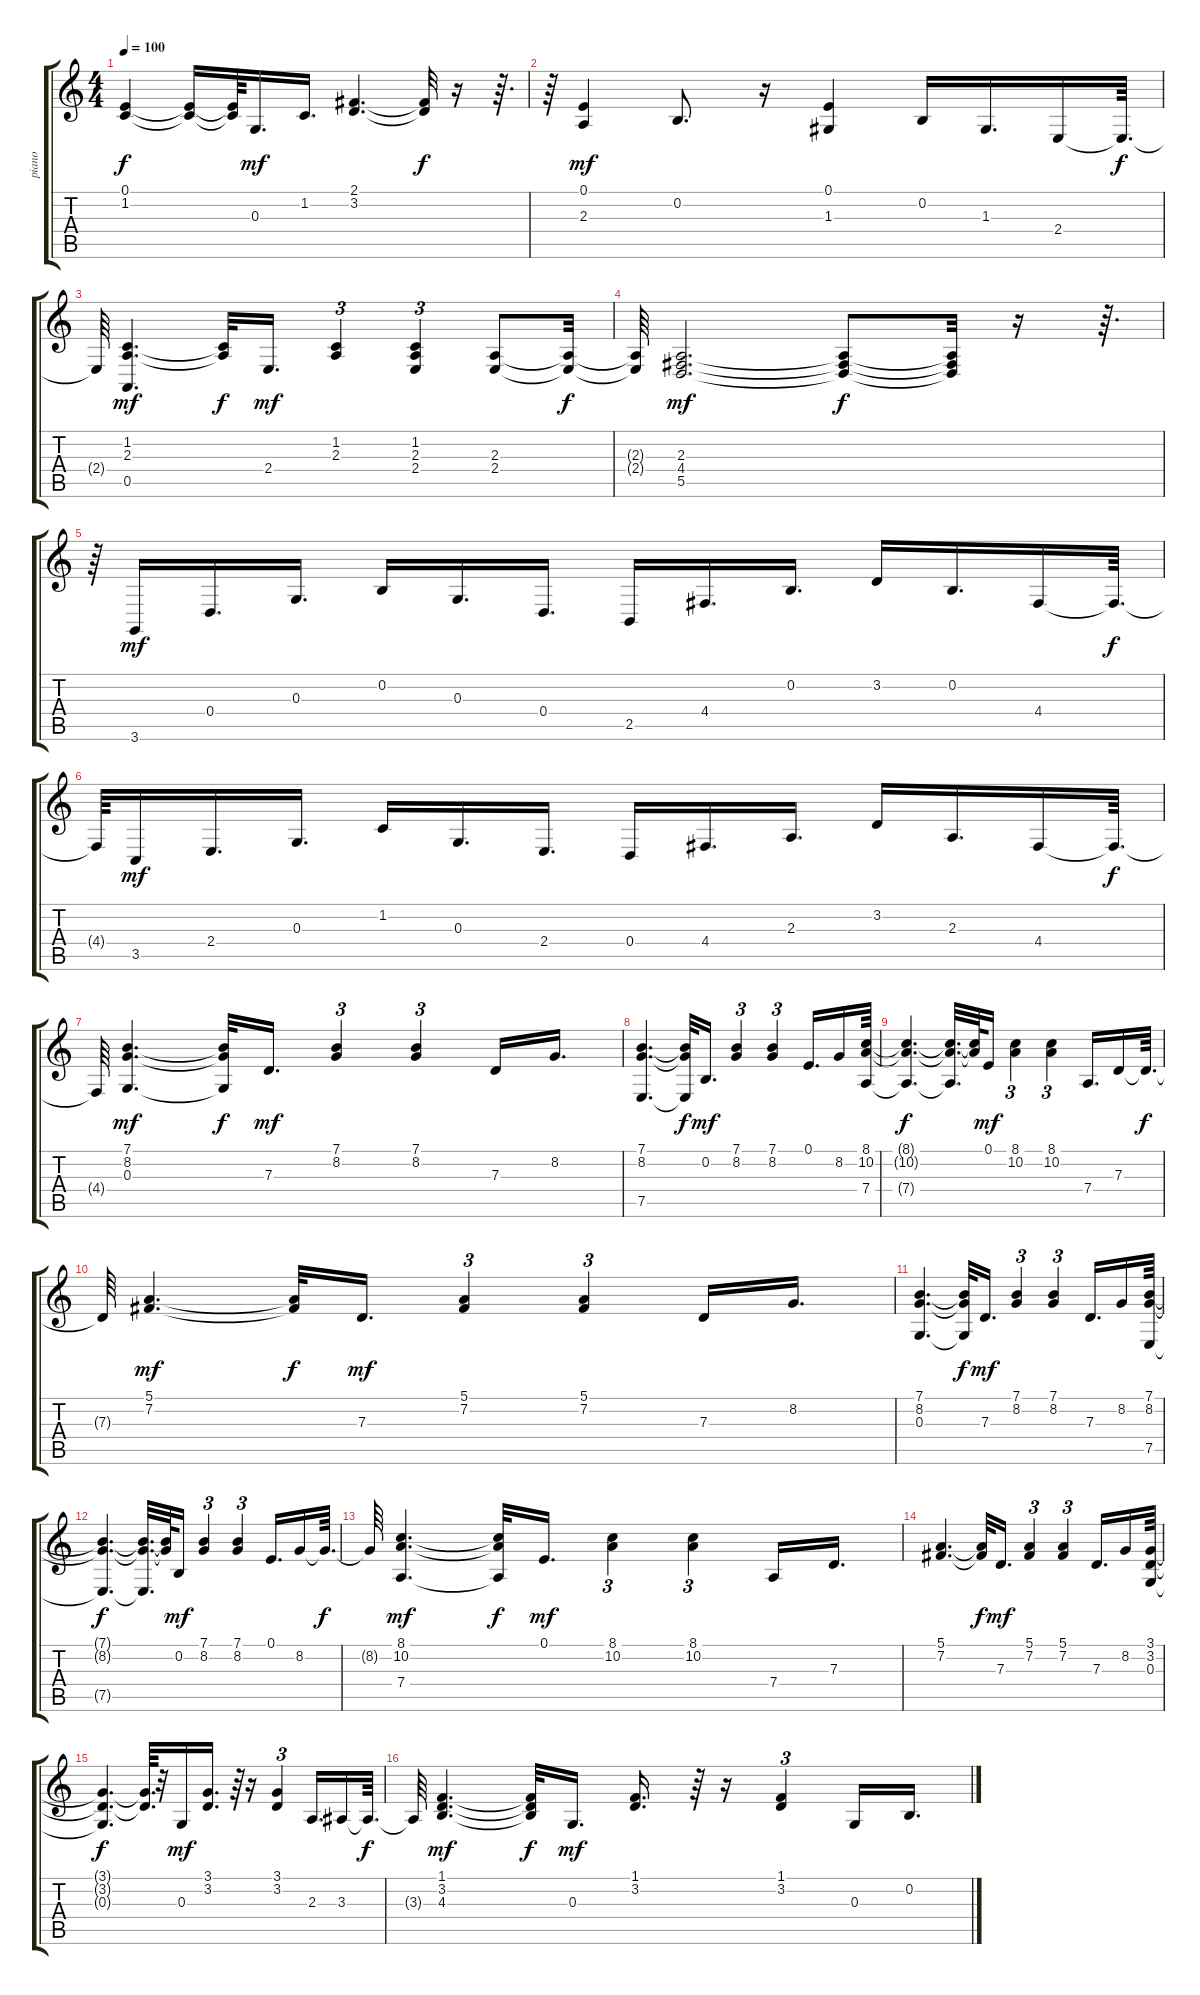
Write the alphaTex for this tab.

\track ("piano" "piano") {instrument electricpiano2}
\staff {score tabs}
\tuning (E4 B3 G3 D3 A2 E2) {hide}
\ts (4 4)
\tempo 100
\clef g2
\ks c
(0.1{t} 1.2{t}).4{dy f} (0.1{t} 1.2{t}).16 (0.1{t} 1.2{t}).64 0.3.16{d dy mf} 1.2.16{d} (2.1 3.2).4{d} (2.1{t} 3.2{t}).32{dy f} r.16 r.64{d} |
r.64 (0.1 2.3).4{dy mf} 0.2.8{d} r.16 (0.1 1.3).4 0.2.16 1.3.16{d} 2.4.16 2.4{t}.64{d dy f} |
2.4{t}.64 (1.2 2.3 0.5).4{d dy mf} (1.2{t} 2.3{t}).32{dy f} 2.4.16{d dy mf} (1.2 2.3).4{tu (3 2)} (1.2 2.3 2.4).4{tu (3 2)} (2.3 2.4).8 (2.3{t} 2.4{t}).32{dy f} |
(2.3{t} 2.4{t}).64 (2.3 4.4 5.5).2{d dy mf} (2.3{t} 4.4{t} 5.5{t}).8{dy f} (2.3{t} 4.4{t} 5.5{t}).32 r.16 r.64{d} |
r.64 3.6.16{dy mf} 0.4.16{d} 0.3.16{d} 0.2.16 0.3.16{d} 0.4.16{d} 2.5.16 4.4.16{d} 0.2.16{d} 3.2.16 0.2.16{d} 4.4.16 4.4{t}.64{d dy f} |
4.4{t}.64 3.5.16{dy mf} 2.4.16{d} 0.3.16{d} 1.2.16 0.3.16{d} 2.4.16{d} 0.4.16 4.4.16{d} 2.3.16{d} 3.2.16 2.3.16{d} 4.4.16 4.4{t}.64{d dy f} |
4.4{t}.64 (7.1 8.2 0.3).4{d dy mf} (7.1{t} 8.2{t} 0.3{t}).32{dy f} 7.3.16{d dy mf} (7.1 8.2).4{tu (3 2)} (7.1 8.2).4{tu (3 2)} 7.3.16 8.2.16{d} |
(7.1 8.2 7.5).4{d} (7.1{t} 8.2{t} 7.5{t}).32{dy f} 0.2.16{d dy mf} (7.1 8.2).4{tu (3 2)} (7.1 8.2).4{tu (3 2)} 0.1.16{d} 8.2.16 (8.1 10.2 7.4).64 |
(8.1{t} 10.2{t} 7.4{t}).4{d dy f} (8.1{t} 10.2{t} 7.4{t}).32{d} (8.1{t} 10.2{t}).64 0.1.16{dy mf} (8.1 10.2).4{tu (3 2)} (8.1 10.2).4{tu (3 2)} 7.4.16{d} 7.3.16 7.3{t}.64{d dy f} |
7.3{t}.64 (5.1 7.2).4{d dy mf} (5.1{t} 7.2{t}).32{dy f} 7.3.16{d dy mf} (5.1 7.2).4{tu (3 2)} (5.1 7.2).4{tu (3 2)} 7.3.16 8.2.16{d} |
(7.1 8.2 0.3).4{d} (7.1{t} 8.2{t} 0.3{t}).32{dy f} 7.3.16{d dy mf} (7.1 8.2).4{tu (3 2)} (7.1 8.2).4{tu (3 2)} 7.3.16{d} 8.2.16 (7.1 8.2 7.5).64 |
(7.1{t} 8.2{t} 7.5{t}).4{d dy f} (7.1{t} 8.2{t} 7.5{t}).32{d} (7.1{t} 8.2{t}).64 0.2.16{dy mf} (7.1 8.2).4{tu (3 2)} (7.1 8.2).4{tu (3 2)} 0.1.16{d} 8.2.16 8.2{t}.64{d dy f} |
8.2{t}.64 (8.1 10.2 7.4).4{d dy mf} (8.1{t} 10.2{t} 7.4{t}).32{dy f} 0.1.16{d dy mf} (8.1 10.2).4{tu (3 2)} (8.1 10.2).4{tu (3 2)} 7.4.16 7.3.16{d} |
(5.1 7.2).4{d} (5.1{t} 7.2{t}).32{dy f} 7.3.16{d dy mf} (5.1 7.2).4{tu (3 2)} (5.1 7.2).4{tu (3 2)} 7.3.16{d} 8.2.16 (3.1 3.2 0.3).64 |
(3.1{t} 3.2{t} 0.3{t}).4{d dy f} (3.1{t} 3.2{t}).64{d} r.32 0.3.16{dy mf} (3.1 3.2).16{d} r.64 r.16 (3.1 3.2).4{tu (3 2)} 2.3.16{d} 3.3.16 3.3{t}.64{d dy f} |
3.3{t}.64 (1.1 3.2 4.3).4{d dy mf} (1.1{t} 3.2{t} 4.3{t}).32{dy f} 0.3.16{d dy mf} (1.1 3.2).16{d} r.64 r.16 (1.1 3.2).4{tu (3 2)} 0.3.16 0.2.16{d}
